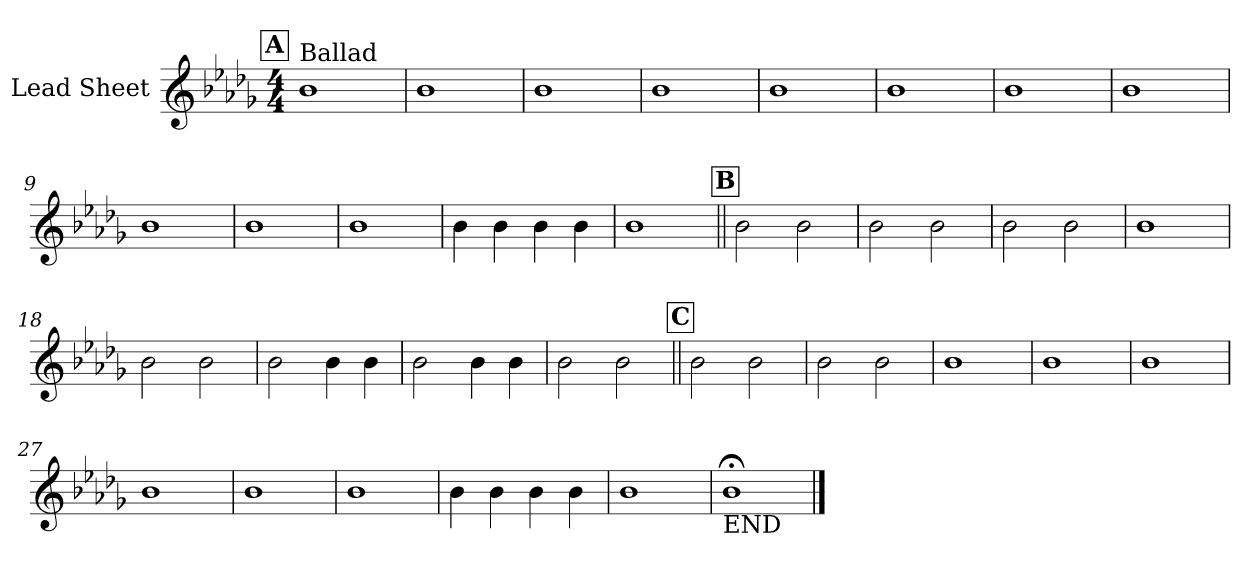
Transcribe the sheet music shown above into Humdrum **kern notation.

**kern
*part1
*staff1
*I"Lead Sheet
*clefG2
*k[b-e-a-d-g-]
*D-:
*M4/4
!!LO:REH:place=s1:a:fs=14:t=A
=1
!LO:TX:a:t=Ballad
1b-
=2
1b-
=3
1b-
=4
1b-
!!LO:LB:g=z
=5
1b-
=6
1b-
=7
1b-
=8
1b-
!!LO:LB:g=z
=9
1b-
=10
1b-
=11
1b-
!!LO:LB:g=z
=12
4b-\
4b-\
4b-\
4b-\
=13
1b-
!!LO:LB:g=z
!!LO:REH:place=s1:a:fs=14:t=B
=14||
2b-\
2b-\
=15
2b-\
2b-\
=16
2b-\
2b-\
=17
1b-
!!LO:LB:g=z
=18
2b-\
2b-\
=19
2b-\
4b-\
4b-\
=20
2b-\
4b-\
4b-\
=21
2b-\
2b-\
!!LO:LB:g=z
!!LO:REH:place=s1:a:fs=14:t=C
=22||
2b-\
2b-\
=23
2b-\
2b-\
=24
1b-
=25
1b-
!!LO:LB:g=z
=26
1b-
=27
1b-
=28
1b-
=29
1b-
!!LO:LB:g=z
=30
4b-\
4b-\
4b-\
4b-\
=31
1b-
=32
!LO:TX:b:t=END
1b-;<
==
*-
